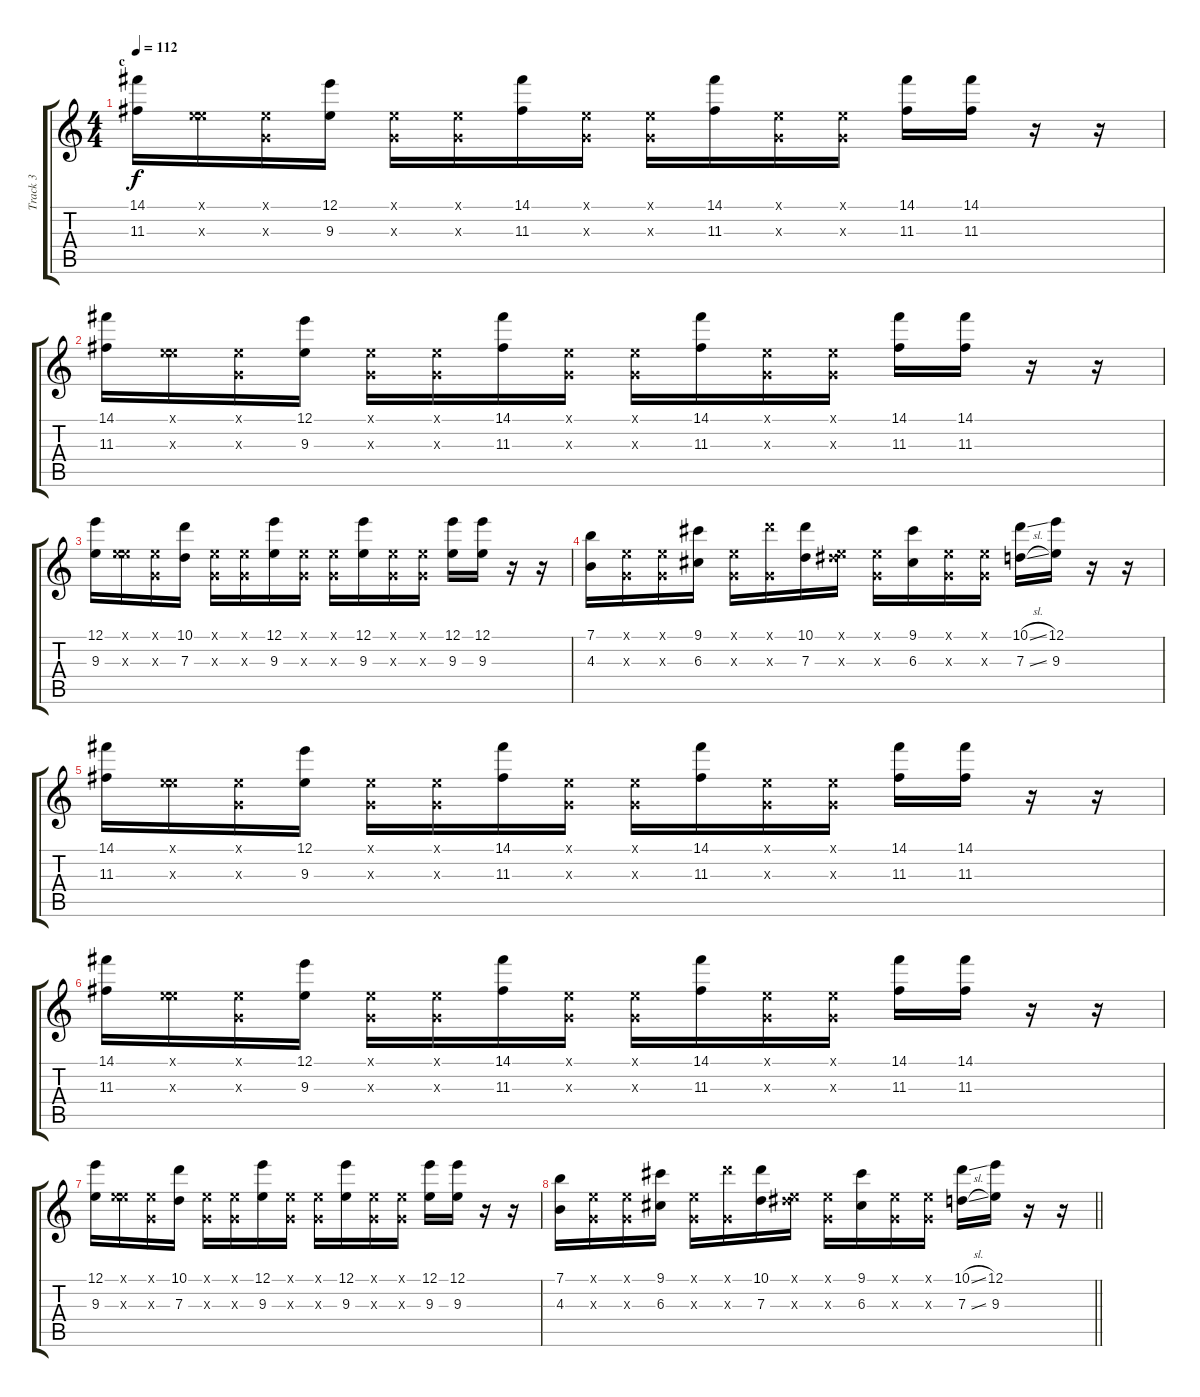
\track ("Track 3" "Track 3") {instrument acousticguitarsteel}
\staff {score tabs}
\tuning (E4 B3 G3 D3 A2 E2) {hide}
\ts (4 4)
\section ("" "c")
\tempo 112
\clef g2
\ks c
(14.1 11.3).16{dy f volume 9 balance 12} (0.1{x} 9.3{x}).16 (0.1{x} 0.3{x}).16 (12.1 9.3).16 (0.1{x} 0.3{x}).16 (0.1{x} 0.3{x}).16 (14.1 11.3).16 (0.1{x} 0.3{x}).16 (0.1{x} 0.3{x}).16 (14.1 11.3).16 (0.1{x} 0.3{x}).16 (0.1{x} 0.3{x}).16 (14.1 11.3).16 (14.1 11.3).16 r.16 r.16 |
(14.1 11.3).16 (0.1{x} 9.3{x}).16 (0.1{x} 0.3{x}).16 (12.1 9.3).16 (0.1{x} 0.3{x}).16 (0.1{x} 0.3{x}).16 (14.1 11.3).16 (0.1{x} 0.3{x}).16 (0.1{x} 0.3{x}).16 (14.1 11.3).16 (0.1{x} 0.3{x}).16 (0.1{x} 0.3{x}).16 (14.1 11.3).16 (14.1 11.3).16 r.16 r.16 |
(12.1 9.3).16 (0.1{x} 9.3{x}).16 (0.1{x} 0.3{x}).16 (10.1 7.3).16 (0.1{x} 0.3{x}).16 (0.1{x} 0.3{x}).16 (12.1 9.3).16 (0.1{x} 0.3{x}).16 (0.1{x} 0.3{x}).16 (12.1 9.3).16 (0.1{x} 0.3{x}).16 (0.1{x} 0.3{x}).16 (12.1 9.3).16 (12.1 9.3).16 r.16 r.16 |
(7.1 4.3).16 (0.1{x} 0.3{x}).16 (0.1{x} 0.3{x}).16 (9.1 6.3).16 (0.1{x} 0.3{x}).16 (10.1{x} 0.3{x}).16 (10.1 7.3).16 (0.1{x} 8.3{x}).16 (0.1{x} 0.3{x}).16 (9.1 6.3).16 (0.1{x} 0.3{x}).16 (0.1{x} 0.3{x}).16 (10.1{sl} 7.3{sl}).16 (12.1 9.3).16 r.16 r.16 |
(14.1 11.3).16 (0.1{x} 9.3{x}).16 (0.1{x} 0.3{x}).16 (12.1 9.3).16 (0.1{x} 0.3{x}).16 (0.1{x} 0.3{x}).16 (14.1 11.3).16 (0.1{x} 0.3{x}).16 (0.1{x} 0.3{x}).16 (14.1 11.3).16 (0.1{x} 0.3{x}).16 (0.1{x} 0.3{x}).16 (14.1 11.3).16 (14.1 11.3).16 r.16 r.16 |
(14.1 11.3).16 (0.1{x} 9.3{x}).16 (0.1{x} 0.3{x}).16 (12.1 9.3).16 (0.1{x} 0.3{x}).16 (0.1{x} 0.3{x}).16 (14.1 11.3).16 (0.1{x} 0.3{x}).16 (0.1{x} 0.3{x}).16 (14.1 11.3).16 (0.1{x} 0.3{x}).16 (0.1{x} 0.3{x}).16 (14.1 11.3).16 (14.1 11.3).16 r.16 r.16 |
(12.1 9.3).16 (0.1{x} 9.3{x}).16 (0.1{x} 0.3{x}).16 (10.1 7.3).16 (0.1{x} 0.3{x}).16 (0.1{x} 0.3{x}).16 (12.1 9.3).16 (0.1{x} 0.3{x}).16 (0.1{x} 0.3{x}).16 (12.1 9.3).16 (0.1{x} 0.3{x}).16 (0.1{x} 0.3{x}).16 (12.1 9.3).16 (12.1 9.3).16 r.16 r.16 |
\barLineRight lightlight
(7.1 4.3).16 (0.1{x} 0.3{x}).16 (0.1{x} 0.3{x}).16 (9.1 6.3).16 (0.1{x} 0.3{x}).16 (10.1{x} 0.3{x}).16 (10.1 7.3).16 (0.1{x} 8.3{x}).16 (0.1{x} 0.3{x}).16 (9.1 6.3).16 (0.1{x} 0.3{x}).16 (0.1{x} 0.3{x}).16 (10.1{sl} 7.3{sl}).16 (12.1 9.3).16 r.16 r.16
